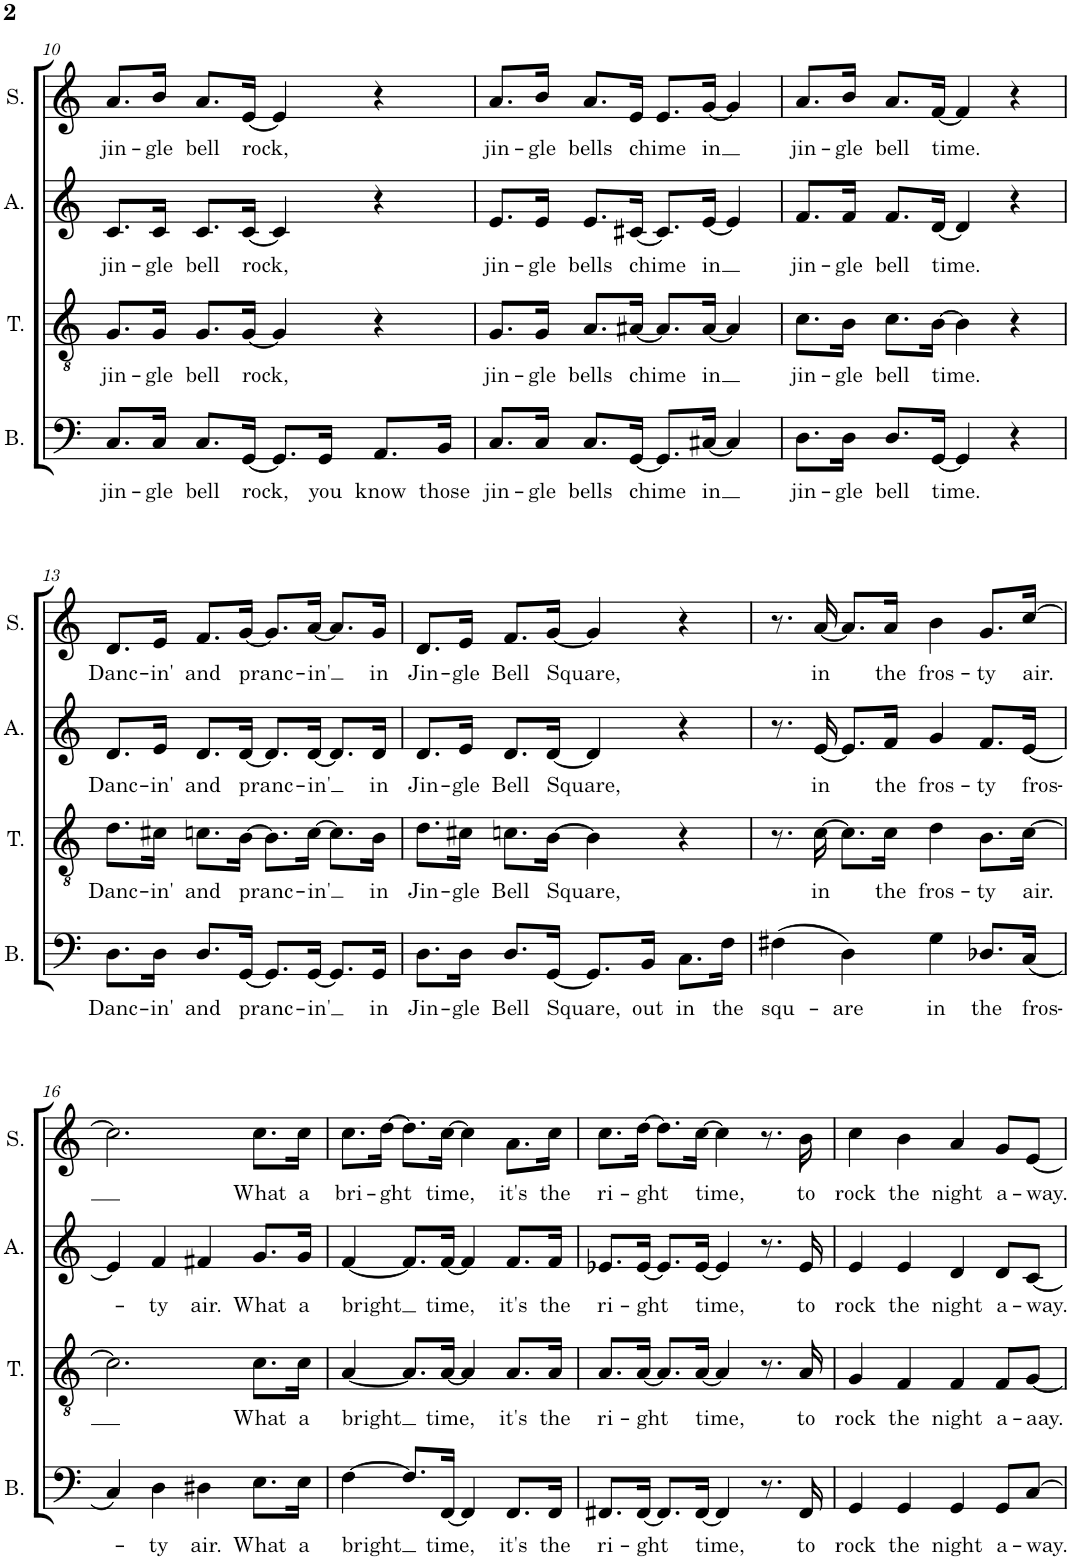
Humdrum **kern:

**kern	**text	**kern	**text	**kern	**text	**kern	**text
*part4	*part4	*part3	*part3	*part2	*part2	*part1	*part1
*staff4	*staff4	*staff3	*staff3	*staff2	*staff2	*staff1	*staff1
*I"Bass	*	*I"Tenor	*	*I"Alto	*	*I"Soprano	*
*I'B.	*	*I'T.	*	*I'A.	*	*I'S.	*
!!LO:PB:g=z
*clefF4	*	*clefGv2	*	*clefG2	*	*clefG2	*
*k[]	*	*k[]	*	*k[]	*	*k[]	*
*M4/4	*	*M4/4	*	*M4/4	*	*M4/4	*
=10	=10	=10	=10	=10	=10	=10	=10
!	!LO:LY:b	!	!LO:LY:b	!	!LO:LY:b	!	!LO:LY:b
8.C/L	jin-	8.G/L	jin-	8.c/L	jin-	8.a/L	jin-
!	!LO:LY:b	!	!LO:LY:b	!	!LO:LY:b	!	!LO:LY:b
16C/Jk	-gle	16G/Jk	-gle	16c/Jk	-gle	16b/Jk	-gle
!	!LO:LY:b	!	!LO:LY:b	!	!LO:LY:b	!	!LO:LY:b
8.C/L	bell	8.G/L	bell	8.c/L	bell	8.a/L	bell
!	!LO:LY:b	!	!LO:LY:b	!	!LO:LY:b	!	!LO:LY:b
[16GG/Jk	rock,	[16G/Jk	rock,	[16c/Jk	rock,	[16e/Jk	rock,
8.GG/L]	.	4G/]	.	4c/]	.	4e/]	.
!	!LO:LY:b	!	!	!	!	!	!
16GG/Jk	you	.	.	.	.	.	.
!	!LO:LY:b	!	!	!	!	!	!
8.AA/L	know	4r	.	4r	.	4r	.
!	!LO:LY:b	!	!	!	!	!	!
16BB/Jk	those	.	.	.	.	.	.
=11	=11	=11	=11	=11	=11	=11	=11
!	!LO:LY:b	!	!LO:LY:b	!	!LO:LY:b	!	!LO:LY:b
8.C/L	jin-	8.G/L	jin-	8.e/L	jin-	8.a/L	jin-
!	!LO:LY:b	!	!LO:LY:b	!	!LO:LY:b	!	!LO:LY:b
16C/Jk	-gle	16G/Jk	-gle	16e/Jk	-gle	16b/Jk	-gle
!	!LO:LY:b	!	!LO:LY:b	!	!LO:LY:b	!	!LO:LY:b
8.C/L	bells	8.A/L	bells	8.e/L	bells	8.a/L	bells
!	!LO:LY:b	!	!LO:LY:b	!	!LO:LY:b	!	!LO:LY:b
[16GG/Jk	chime	[16A#X/Jk	chime	[16c#X/Jk	chime	16e/Jk	chime
8.GG/L]	.	8.A#/L]	.	8.c#/L]	.	8.e/L	.
!	!LO:LY:b	!	!LO:LY:b	!	!LO:LY:b	!	!LO:LY:b
[16C#X/Jk	in	[16A#/Jk	in	[16e/Jk	in	[16g/Jk	in
4C#/]	.	4A#/]	.	4e/]	.	4g/]	.
=12	=12	=12	=12	=12	=12	=12	=12
!	!LO:LY:b	!	!LO:LY:b	!	!LO:LY:b	!	!LO:LY:b
8.D\L	jin-	8.c\L	jin-	8.f/L	jin-	8.a/L	jin-
!	!LO:LY:b	!	!LO:LY:b	!	!LO:LY:b	!	!LO:LY:b
16D\Jk	-gle	16B\Jk	-gle	16f/Jk	-gle	16b/Jk	-gle
!	!LO:LY:b	!	!LO:LY:b	!	!LO:LY:b	!	!LO:LY:b
8.D/L	bell	8.c\L	bell	8.f/L	bell	8.a/L	bell
!	!LO:LY:b	!	!LO:LY:b	!	!LO:LY:b	!	!LO:LY:b
[16GG/Jk	time.	[16B\Jk	time.	[16d/Jk	time.	[16f/Jk	time.
4GG/]	.	4B\]	.	4d/]	.	4f/]	.
4r	.	4r	.	4r	.	4r	.
!!LO:LB:g=z
=13	=13	=13	=13	=13	=13	=13	=13
!	!LO:LY:b	!	!LO:LY:b	!	!LO:LY:b	!	!LO:LY:b
8.D\L	Danc-	8.d\L	Danc-	8.d/L	Danc-	8.d/L	Danc-
!	!LO:LY:b	!	!LO:LY:b	!	!LO:LY:b	!	!LO:LY:b
16D\Jk	-in'	16c#X\Jk	-in'	16e/Jk	-in'	16e/Jk	-in'
!	!LO:LY:b	!	!LO:LY:b	!	!LO:LY:b	!	!LO:LY:b
8.D/L	and	8.cn\L	and	8.d/L	and	8.f/L	and
!	!LO:LY:b	!	!LO:LY:b	!	!LO:LY:b	!	!LO:LY:b
[16GG/Jk	pranc-	[16B\Jk	pranc-	[16d/Jk	pranc-	[16g/Jk	pranc-
8.GG/L]	.	8.B\L]	.	8.d/L]	.	8.g/L]	.
!	!LO:LY:b	!	!LO:LY:b	!	!LO:LY:b	!	!LO:LY:b
[16GG/Jk	-in'	[16c\Jk	-in'	[16d/Jk	-in'	[16a/Jk	-in'
8.GG/L]	.	8.c\L]	.	8.d/L]	.	8.a/L]	.
!	!LO:LY:b	!	!LO:LY:b	!	!LO:LY:b	!	!LO:LY:b
16GG/Jk	in	16B\Jk	in	16d/Jk	in	16g/Jk	in
=14	=14	=14	=14	=14	=14	=14	=14
!	!LO:LY:b	!	!LO:LY:b	!	!LO:LY:b	!	!LO:LY:b
8.D\L	Jin-	8.d\L	Jin-	8.d/L	Jin-	8.d/L	Jin-
!	!LO:LY:b	!	!LO:LY:b	!	!LO:LY:b	!	!LO:LY:b
16D\Jk	-gle	16c#X\Jk	-gle	16e/Jk	-gle	16e/Jk	-gle
!	!LO:LY:b	!	!LO:LY:b	!	!LO:LY:b	!	!LO:LY:b
8.D/L	Bell	8.cn\L	Bell	8.d/L	Bell	8.f/L	Bell
!	!LO:LY:b	!	!LO:LY:b	!	!LO:LY:b	!	!LO:LY:b
[16GG/Jk	Square,	[16B\Jk	Square,	[16d/Jk	Square,	[16g/Jk	Square,
8.GG/L]	.	4B\]	.	4d/]	.	4g/]	.
!	!LO:LY:b	!	!	!	!	!	!
16BB/Jk	out	.	.	.	.	.	.
!	!LO:LY:b	!	!	!	!	!	!
8.C\L	in	4r	.	4r	.	4r	.
!	!LO:LY:b	!	!	!	!	!	!
16F\Jk	the	.	.	.	.	.	.
=15	=15	=15	=15	=15	=15	=15	=15
!	!LO:LY:b	!	!	!	!	!	!
(4F#X\	squ-	8.r	.	8.r	.	8.r	.
!	!	!	!LO:LY:b	!	!LO:LY:b	!	!LO:LY:b
.	.	[16c\	in	[16e/	in	[16a/	in
!	!LO:LY:b	!	!	!	!	!	!
4D\)	-are	8.c\L]	.	8.e/L]	.	8.a/L]	.
!	!	!	!LO:LY:b	!	!LO:LY:b	!	!LO:LY:b
.	.	16c\Jk	the	16f/Jk	the	16a/Jk	the
!	!LO:LY:b	!	!LO:LY:b	!	!LO:LY:b	!	!LO:LY:b
4G\	in	4d\	fros-	4g/	fros-	4b\	fros-
!	!LO:LY:b	!	!LO:LY:b	!	!LO:LY:b	!	!LO:LY:b
8.D-X/L	the	8.B\L	-ty	8.f/L	-ty	8.g/L	-ty
!	!LO:LY:b	!	!LO:LY:b	!	!LO:LY:b	!	!LO:LY:b
(16C/Jk	fros-	[16c\Jk	air.	[16e/Jk	fros-	[16cc/Jk	air.
!!LO:LB:g=z
=16	=16	=16	=16	=16	=16	=16	=16
4C/)	.	2.c\]	.	4e/]	.	2.cc\]	.
!	!LO:LY:b	!	!	!	!LO:LY:b	!	!
4D\	-ty	.	.	4f/	-ty	.	.
!	!LO:LY:b	!	!	!	!LO:LY:b	!	!
4D#X\	air.	.	.	4f#X/	air.	.	.
!	!LO:LY:b	!	!LO:LY:b	!	!LO:LY:b	!	!LO:LY:b
8.E\L	What	8.c\L	What	8.g/L	What	8.cc\L	What
!	!LO:LY:b	!	!LO:LY:b	!	!LO:LY:b	!	!LO:LY:b
16E\Jk	a	16c\Jk	a	16g/Jk	a	16cc\Jk	a
=17	=17	=17	=17	=17	=17	=17	=17
!	!LO:LY:b	!	!LO:LY:b	!	!LO:LY:b	!	!LO:LY:b
[4F\	-bright	[4A/	-bright	[4f/	-bright	8.cc\L	bri-
!	!	!	!	!	!	!	!LO:LY:b
.	.	.	.	.	.	[16dd\Jk	-ght
8.F/L]	.	8.A/L]	.	8.f/L]	.	8.dd\L]	.
!	!LO:LY:b	!	!LO:LY:b	!	!LO:LY:b	!	!LO:LY:b
[16FF/Jk	time,	[16A/Jk	time,	[16f/Jk	time,	[16cc\Jk	time,
4FF/]	.	4A/]	.	4f/]	.	4cc\]	.
!	!LO:LY:b	!	!LO:LY:b	!	!LO:LY:b	!	!LO:LY:b
8.FF/L	it's	8.A/L	it's	8.f/L	it's	8.a\L	it's
!	!LO:LY:b	!	!LO:LY:b	!	!LO:LY:b	!	!LO:LY:b
16FF/Jk	the	16A/Jk	the	16f/Jk	the	16cc\Jk	the
=18	=18	=18	=18	=18	=18	=18	=18
!	!LO:LY:b	!	!LO:LY:b	!	!LO:LY:b	!	!LO:LY:b
8.FF#X/L	ri-	8.A/L	ri-	8.e-X/L	ri-	8.cc\L	ri-
!	!LO:LY:b	!	!LO:LY:b	!	!LO:LY:b	!	!LO:LY:b
[16FF#/Jk	-ght	[16A/Jk	-ght	[16e-/Jk	-ght	[16dd\Jk	-ght
8.FF#/L]	.	8.A/L]	.	8.e-/L]	.	8.dd\L]	.
!	!LO:LY:b	!	!LO:LY:b	!	!LO:LY:b	!	!LO:LY:b
[16FF#/Jk	time,	[16A/Jk	time,	[16e-/Jk	time,	[16cc\Jk	time,
4FF#/]	.	4A/]	.	4e-/]	.	4cc\]	.
8.r	.	8.r	.	8.r	.	8.r	.
!	!LO:LY:b	!	!LO:LY:b	!	!LO:LY:b	!	!LO:LY:b
16FF#/	to	16A/	to	16e-/	to	16b\	to
=19	=19	=19	=19	=19	=19	=19	=19
!	!LO:LY:b	!	!LO:LY:b	!	!LO:LY:b	!	!LO:LY:b
4GG/	rock	4G/	rock	4e/	rock	4cc\	rock
!	!LO:LY:b	!	!LO:LY:b	!	!LO:LY:b	!	!LO:LY:b
4GG/	the	4F/	the	4e/	the	4b\	the
!	!LO:LY:b	!	!LO:LY:b	!	!LO:LY:b	!	!LO:LY:b
4GG/	night	4F/	night	4d/	night	4a/	night
!	!LO:LY:b	!	!LO:LY:b	!	!LO:LY:b	!	!LO:LY:b
8GG/L	a-	8F/L	a-	8d/L	a-	8g/L	a-
!	!LO:LY:b	!	!LO:LY:b	!	!LO:LY:b	!	!LO:LY:b
[8C/J	-way.	[8G/J	-aay.	[8c/J	-way.	[8e/J	-way.
=	=	=	=	=	=	=	=
*-	*-	*-	*-	*-	*-	*-	*-
